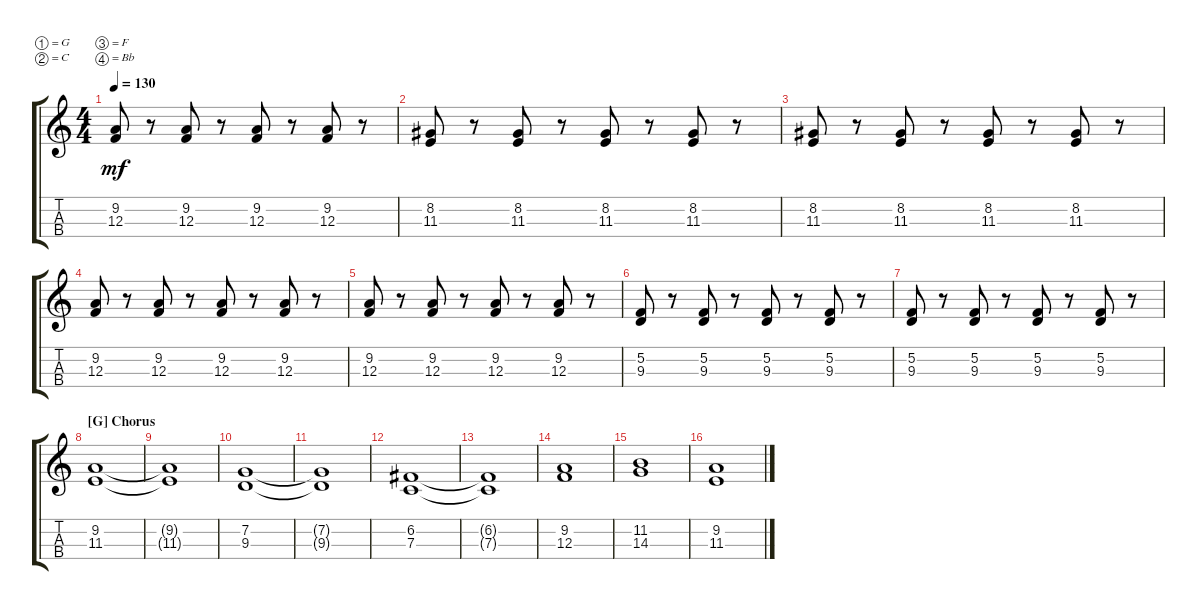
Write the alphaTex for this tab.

\defaultSystemsLayout 4
\bracketExtendMode groupsimilarinstruments
\singleTrackTrackNamePolicy hidden
\multiTrackTrackNamePolicy hidden
\firstSystemTrackNameOrientation horizontal
\otherSystemsTrackNameOrientation horizontal
\track ("Viola" "Viola") {instrument viola}
\staff {score tabs}
\tuning (G4 C4 F3 Bb2)
\ts (4 4)
\tempo 130
\clef g2
\scale
1.03909
\ks c
(12.3 9.2).8{dy mf} r.8 (12.3 9.2).8 r.8 (12.3 9.2).8 r.8 (12.3 9.2).8 r.8 |
\scale
0.960908 (11.3 8.2).8 r.8 (11.3 8.2).8 r.8 (11.3 8.2).8 r.8 (11.3 8.2).8 r.8 |
\scale
1.03909 (11.3 8.2).8 r.8 (11.3 8.2).8 r.8 (11.3 8.2).8 r.8 (11.3 8.2).8 r.8 |
\scale
0.960908 (12.3 9.2).8 r.8 (12.3 9.2).8 r.8 (12.3 9.2).8 r.8 (12.3 9.2).8 r.8 |
\scale
1.03909 (12.3 9.2).8 r.8 (12.3 9.2).8 r.8 (12.3 9.2).8 r.8 (12.3 9.2).8 r.8 |
\scale
0.960908 (9.3 5.2).8 r.8 (9.3 5.2).8 r.8 (9.3 5.2).8 r.8 (9.3 5.2).8 r.8 |
\scale
1.03909 (9.3 5.2).8 r.8 (9.3 5.2).8 r.8 (9.3 5.2).8 r.8 (9.3 5.2).8 r.8 |
\section ("G" "Chorus")
\scale
0.960908 (11.3 9.2).1 |
\scale
1.03909 (11.3{t} 9.2{t}).1 |
\scale
0.960908 (7.2 9.3).1 |
\scale
1.03909 (7.2{t} 9.3{t}).1 |
\scale
0.960908 (6.2 7.3).1 |
\scale
1.03909 (6.2{t} 7.3{t}).1 |
\scale
0.960908 (12.3 9.2).1 |
\scale
1.03909 (14.3 11.2).1 |
\scale
0.960908 (11.3 9.2).1
